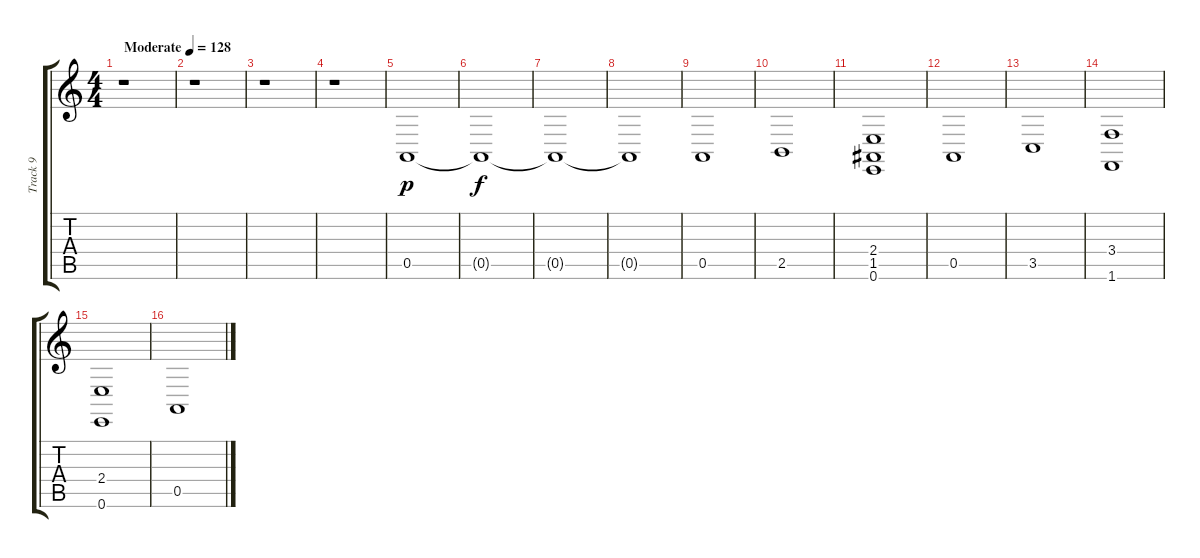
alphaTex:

\track ("Track 9" "Track 9") {instrument stringensemble2}
\staff {score tabs}
\tuning (E4 B3 G3 D3 A2 E2) {hide}
\ts (4 4)
\tempo (128 "Moderate")
\clef g2
\ks c
r.1{dy p instrument stringensemble2} |
r.1 |
r.1 |
r.1 |
0.5.1 |
0.5{t}.1{dy f} |
0.5{t}.1 |
0.5{t}.1 |
0.5.1 |
2.5.1 |
(2.4 1.5 0.6).1 |
0.5.1 |
3.5.1 |
(3.4 1.6).1 |
(2.4 0.6).1 |
0.5.1
